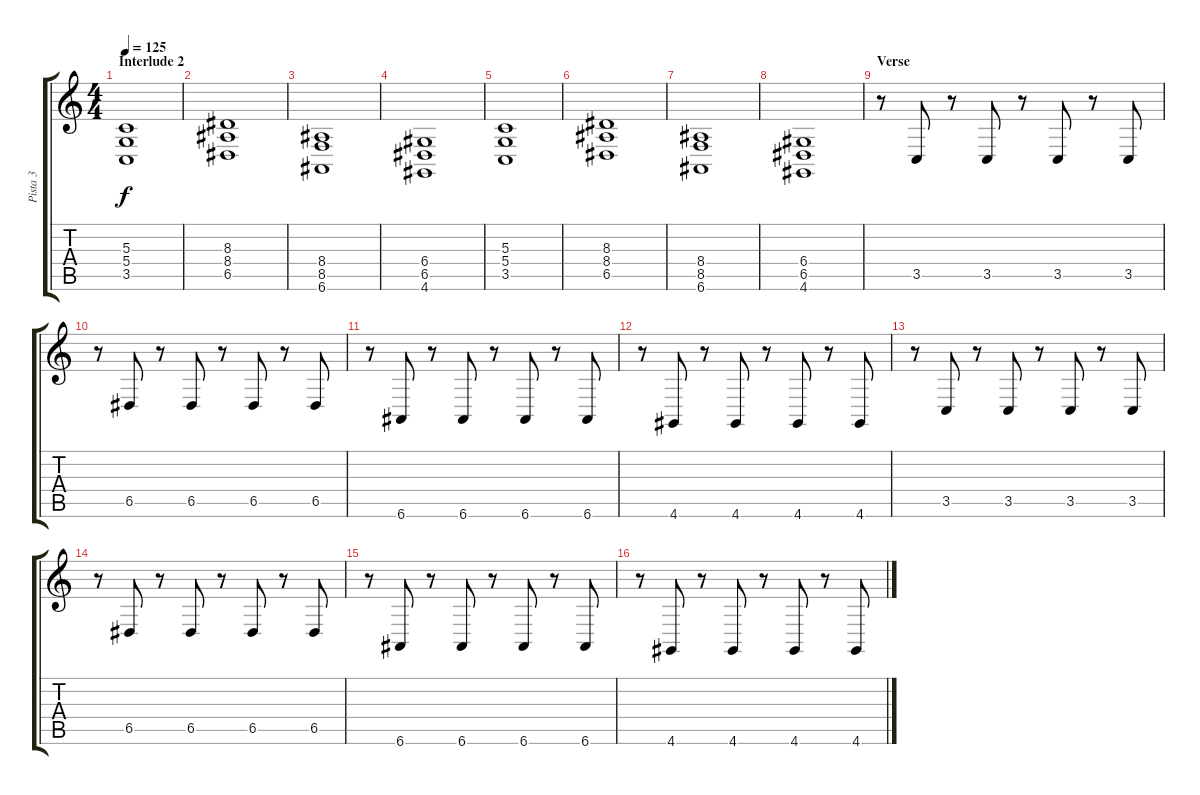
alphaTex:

\track ("Pista 3" "Pista 3") {instrument lead2sawtooth}
\staff {score tabs}
\tuning (E4 B3 G3 D3 A2 E2) {hide}
\ts (4 4)
\section ("" "Interlude 2")
\tempo 125
\clef g2
\ks c
(5.3 5.4 3.5).1{dy f} |
(8.3 8.4 6.5).1 |
(8.4 8.5 6.6).1 |
(6.4 6.5 4.6).1 |
(5.3 5.4 3.5).1 |
(8.3 8.4 6.5).1 |
(8.4 8.5 6.6).1 |
(6.4 6.5 4.6).1 |
\section ("" "Verse")
r.8 3.5.8 r.8 3.5.8 r.8 3.5.8 r.8 3.5.8 |
r.8 6.5.8 r.8 6.5.8 r.8 6.5.8 r.8 6.5.8 |
r.8 6.6.8 r.8 6.6.8 r.8 6.6.8 r.8 6.6.8 |
r.8 4.6.8 r.8 4.6.8 r.8 4.6.8 r.8 4.6.8 |
r.8 3.5.8 r.8 3.5.8 r.8 3.5.8 r.8 3.5.8 |
r.8 6.5.8 r.8 6.5.8 r.8 6.5.8 r.8 6.5.8 |
r.8 6.6.8 r.8 6.6.8 r.8 6.6.8 r.8 6.6.8 |
r.8 4.6.8 r.8 4.6.8 r.8 4.6.8 r.8 4.6.8
